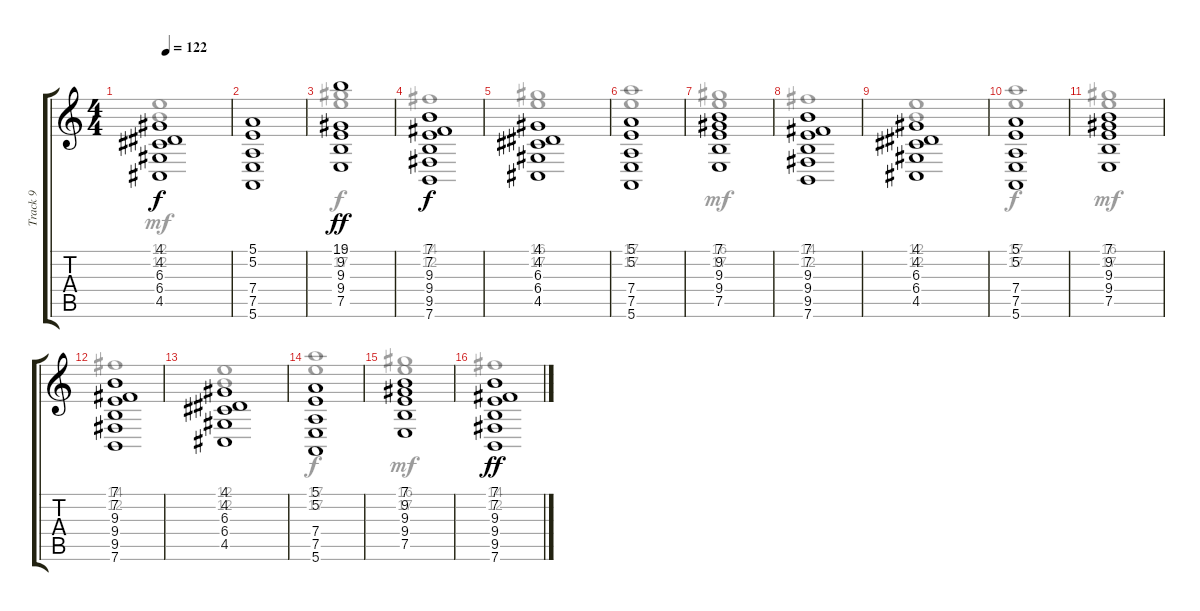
\track ("Track 9" "Track 9") {instrument pad8sweep}
\staff {score tabs}
\tuning (E4 B3 G3 D3 A2 E2) {hide}
\voice
\ts (4 4)
\tempo 122
\clef g2
\ks c
(4.1 4.2 6.3 6.4 4.5).1{dy f} |
(5.1 5.2 7.4 7.5 5.6).1 |
(19.1 9.2 9.3 9.4 7.5).1{dy ff} |
(7.1 7.2 9.3 9.4 9.5 7.6).1{dy f} |
(4.1 4.2 6.3 6.4 4.5).1 |
(5.1 5.2 7.4 7.5 5.6).1 |
(7.1 9.2 9.3 9.4 7.5).1 |
(7.1 7.2 9.3 9.4 9.5 7.6).1 |
(4.1 4.2 6.3 6.4 4.5).1 |
(5.1 5.2 7.4 7.5 5.6).1 |
(7.1 9.2 9.3 9.4 7.5).1 |
(7.1 7.2 9.3 9.4 9.5 7.6).1 |
(4.1 4.2 6.3 6.4 4.5).1{volume 13} |
(5.1 5.2 7.4 7.5 5.6).1 |
(7.1 9.2 9.3 9.4 7.5).1 |
(7.1 7.2 9.3 9.4 9.5 7.6).1{dy ff}
\voice
\clef g2
\ottava regular
\simile none
\ks c
(12.1 12.2).1{dy mf} |
|
(16.1 17.2).1{dy f} |
(14.1 12.2).1 |
(16.1 17.2).1 |
(17.1 17.2).1 |
(16.1 17.2).1{dy mf} |
(14.1 12.2).1 |
(12.1 12.2).1 |
(17.1 17.2).1{dy f} |
(16.1 17.2).1{dy mf} |
(14.1 12.2).1 |
(12.1 12.2).1 |
(17.1 17.2).1{dy f} |
(16.1 17.2).1{dy mf} |
(14.1 12.2).1
